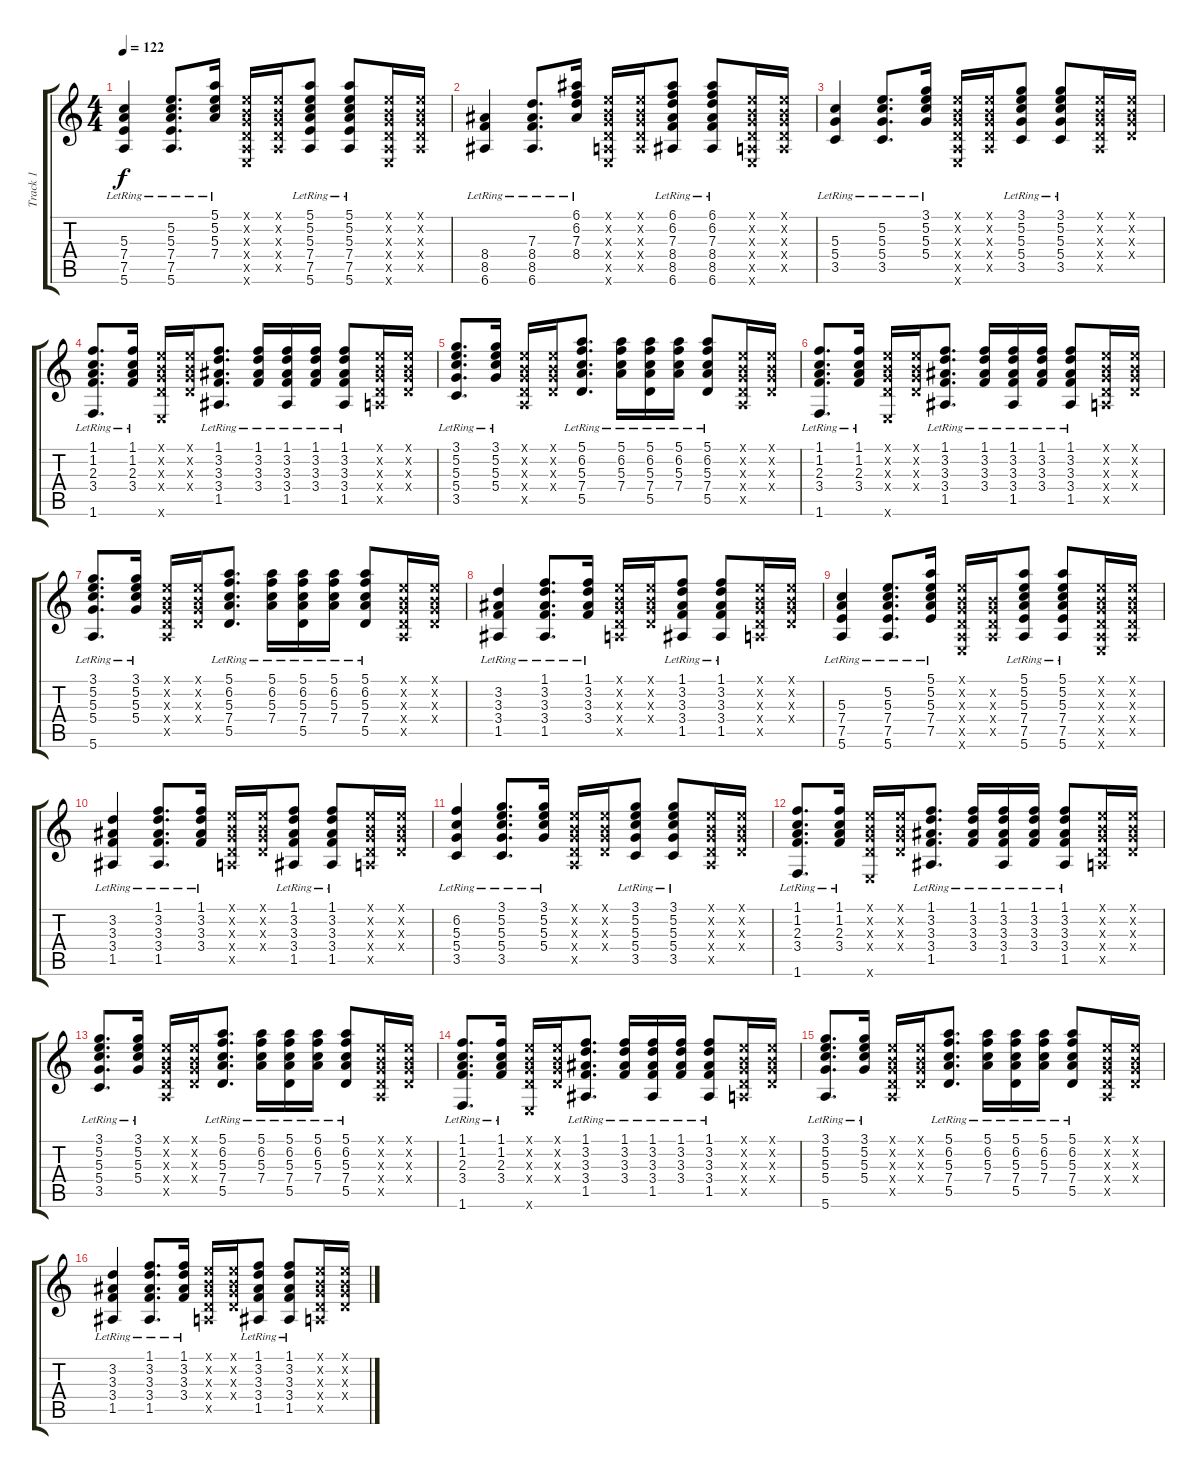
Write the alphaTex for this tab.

\track ("Track 1" "Track 1") {instrument acousticguitarnylon}
\staff {score tabs}
\tuning (E4 B3 G3 D3 A2 E2) {hide}
\ts (4 4)
\tempo 122
\clef g2
\ks c
(5.3{lr} 7.4{lr} 7.5{lr} 5.6{lr}).4{dy f} (5.2{lr} 5.3{lr} 7.4{lr} 7.5{lr} 5.6{lr}).8{d} (5.1{lr} 5.2{lr} 5.3{lr} 7.4{lr}).16 (0.1{x} 0.2{x} 0.3{x} 0.4{x} 0.5{x} 0.6{x}).16 (0.1{x} 0.2{x} 0.3{x} 0.4{x} 0.5{x}).16 (5.1{lr} 5.2{lr} 5.3{lr} 7.4{lr} 7.5{lr} 5.6{lr}).8 (5.1{lr} 5.2{lr} 5.3{lr} 7.4{lr} 7.5{lr} 5.6{lr}).8 (0.1{x} 0.2{x} 0.3{x} 0.4{x} 0.5{x} 0.6{x}).16 (0.1{x} 0.2{x} 0.3{x} 0.4{x} 0.5{x}).16 |
(8.4{lr} 8.5{lr} 6.6{lr}).4 (7.3{lr} 8.4{lr} 8.5{lr} 6.6{lr}).8{d} (6.1{lr} 6.2{lr} 7.3{lr} 8.4{lr}).16 (0.1{x} 0.2{x} 0.3{x} 0.4{x} 0.5{x} 0.6{x}).16 (0.1{x} 0.2{x} 0.3{x} 0.4{x} 0.5{x}).16 (6.1{lr} 6.2{lr} 7.3{lr} 8.4{lr} 8.5{lr} 6.6{lr}).8 (6.1{lr} 6.2{lr} 7.3{lr} 8.4{lr} 8.5{lr} 6.6{lr}).8 (0.1{x} 0.2{x} 0.3{x} 0.4{x} 0.5{x} 0.6{x}).16 (0.1{x} 0.2{x} 0.3{x} 0.4{x} 0.5{x}).16 |
(5.3 5.4{lr} 3.5{lr}).4 (5.2 5.3{lr} 5.4{lr} 3.5{lr}).8{d} (3.1{lr} 5.2{lr} 5.3{lr} 5.4{lr}).16 (0.1{x} 0.2{x} 0.3{x} 0.4{x} 0.5{x} 0.6{x}).16 (0.1{x} 0.2{x} 0.3{x} 0.4{x} 0.5{x}).16 (3.1{lr} 5.2{lr} 5.3{lr} 5.4{lr} 3.5{lr}).8 (3.1{lr} 5.2{lr} 5.3{lr} 5.4{lr} 3.5{lr}).8 (0.1{x} 0.2{x} 0.3{x} 0.4{x} 0.5{x}).16 (0.1{x} 0.2{x} 0.3{x} 0.4{x}).16 |
(1.1{lr} 1.2{lr} 2.3{lr} 3.4{lr} 1.6{lr}).8{d} (1.1{lr} 1.2{lr} 2.3{lr} 3.4{lr}).16 (0.1{x} 0.2{x} 0.3{x} 0.4{x} 0.6{x}).16 (0.1{x} 0.2{x} 0.3{x} 0.4{x}).16 (1.1{lr} 3.2{lr} 3.3{lr} 3.4{lr} 1.5{lr}).8{d} (1.1{lr} 3.2{lr} 3.3{lr} 3.4{lr}).16 (1.1{lr} 3.2{lr} 3.3{lr} 3.4{lr} 1.5{lr}).16 (1.1{lr} 3.2{lr} 3.3{lr} 3.4{lr}).16 (1.1{lr} 3.2{lr} 3.3{lr} 3.4{lr} 1.5{lr}).8 (0.1{x} 0.2{x} 0.3{x} 0.4{x} 0.5{x}).16 (0.1{x} 0.2{x} 0.3{x} 0.4{x}).16 |
(3.1{lr} 5.2{lr} 5.3{lr} 5.4{lr} 3.5).8{d} (3.1{lr} 5.2{lr} 5.3{lr} 5.4{lr}).16 (0.1{x} 0.2{x} 0.3{x} 0.4{x} 0.5{x}).16 (0.1{x} 0.2{x} 0.3{x} 0.4{x}).16 (5.1{lr} 6.2{lr} 5.3{lr} 7.4{lr} 5.5{lr}).8{d} (5.1{lr} 6.2{lr} 5.3{lr} 7.4{lr}).16 (5.1{lr} 6.2{lr} 5.3{lr} 7.4{lr} 5.5{lr}).16 (5.1{lr} 6.2{lr} 5.3{lr} 7.4{lr}).16 (5.1{lr} 6.2{lr} 5.3{lr} 7.4{lr} 5.5{lr}).8 (0.1{x} 0.2{x} 0.3{x} 0.4{x} 0.5{x}).16 (0.1{x} 0.2{x} 0.3{x} 0.4{x}).16 |
(1.1{lr} 1.2{lr} 2.3{lr} 3.4{lr} 1.6{lr}).8{d} (1.1{lr} 1.2{lr} 2.3{lr} 3.4{lr}).16 (0.1{x} 0.2{x} 0.3{x} 0.4{x} 0.6{x}).16 (0.1{x} 0.2{x} 0.3{x} 0.4{x}).16 (1.1{lr} 3.2{lr} 3.3{lr} 3.4{lr} 1.5{lr}).8{d} (1.1{lr} 3.2{lr} 3.3{lr} 3.4{lr}).16 (1.1{lr} 3.2{lr} 3.3{lr} 3.4{lr} 1.5{lr}).16 (1.1{lr} 3.2{lr} 3.3{lr} 3.4{lr}).16 (1.1{lr} 3.2{lr} 3.3{lr} 3.4{lr} 1.5{lr}).8 (0.1{x} 0.2{x} 0.3{x} 0.4{x} 0.5{x}).16 (0.1{x} 0.2{x} 0.3{x} 0.4{x}).16 |
(3.1{lr} 5.2{lr} 5.3{lr} 5.4{lr} 5.6{lr}).8{d} (3.1{lr} 5.2{lr} 5.3{lr} 5.4{lr}).16 (0.1{x} 0.2{x} 0.3{x} 0.4{x} 0.5{x}).16 (0.1{x} 0.2{x} 0.3{x} 0.4{x}).16 (5.1{lr} 6.2{lr} 5.3{lr} 7.4{lr} 5.5{lr}).8{d} (5.1{lr} 6.2{lr} 5.3{lr} 7.4{lr}).16 (5.1{lr} 6.2{lr} 5.3{lr} 7.4{lr} 5.5{lr}).16 (5.1{lr} 6.2{lr} 5.3{lr} 7.4{lr}).16 (5.1{lr} 6.2{lr} 5.3{lr} 7.4{lr} 5.5{lr}).8 (0.1{x} 0.2{x} 0.3{x} 0.4{x} 0.5{x}).16 (0.1{x} 0.2{x} 0.3{x} 0.4{x}).16 |
(3.2{lr} 3.3{lr} 3.4{lr} 1.5{lr}).4 (1.1{lr} 3.2{lr} 3.3{lr} 3.4{lr} 1.5{lr}).8{d} (1.1{lr} 3.2{lr} 3.3{lr} 3.4{lr}).16 (0.1{x} 0.2{x} 0.3{x} 0.4{x} 0.5{x}).16 (0.1{x} 0.2{x} 0.3{x} 0.4{x}).16 (1.1{lr} 3.2{lr} 3.3{lr} 3.4{lr} 1.5{lr}).8 (1.1{lr} 3.2{lr} 3.3{lr} 3.4{lr} 1.5{lr}).8 (0.1{x} 0.2{x} 0.3{x} 0.4{x} 0.5{x}).16 (0.1{x} 0.2{x} 0.3{x} 0.4{x}).16 |
(5.3{lr} 7.4{lr} 7.5{lr} 5.6{lr}).4 (5.2{lr} 5.3{lr} 7.4{lr} 7.5{lr} 5.6{lr}).8{d} (5.1{lr} 5.2{lr} 5.3{lr} 7.4{lr} 7.5{lr}).16 (0.1{x} 0.2{x} 0.3{x} 0.4{x} 0.5{x} 0.6{x}).16 (0.2{x} 0.3{x} 0.4{x} 0.5{x}).16 (5.1 5.2{lr} 5.3{lr} 7.4{lr} 7.5{lr} 5.6{lr}).8 (5.1 5.2{lr} 5.3{lr} 7.4{lr} 7.5{lr} 5.6{lr}).8 (0.1{x} 0.2{x} 0.3{x} 0.4{x} 0.5{x} 0.6{x}).16 (0.1{x} 0.2{x} 0.3{x} 0.4{x} 0.5{x}).16 |
(3.2{lr} 3.3{lr} 3.4{lr} 1.5{lr}).4 (1.1{lr} 3.2{lr} 3.3{lr} 3.4{lr} 1.5{lr}).8{d} (1.1{lr} 3.2{lr} 3.3{lr} 3.4{lr}).16 (0.1{x} 0.2{x} 0.3{x} 0.4{x} 0.5{x}).16 (0.1{x} 0.2{x} 0.3{x} 0.4{x}).16 (1.1{lr} 3.2{lr} 3.3{lr} 3.4{lr} 1.5{lr}).8 (1.1{lr} 3.2{lr} 3.3{lr} 3.4{lr} 1.5{lr}).8 (0.1{x} 0.2{x} 0.3{x} 0.4{x} 0.5{x}).16 (0.1{x} 0.2{x} 0.3{x} 0.4{x}).16 |
(6.2{lr} 5.3{lr} 5.4{lr} 3.5{lr}).4 (3.1{lr} 5.2{lr} 5.3{lr} 5.4{lr} 3.5{lr}).8{d} (3.1{lr} 5.2{lr} 5.3{lr} 5.4{lr}).16 (0.1{x} 0.2{x} 0.3{x} 0.4{x} 0.5{x}).16 (0.1{x} 0.2{x} 0.3{x} 0.4{x}).16 (3.1{lr} 5.2{lr} 5.3{lr} 5.4{lr} 3.5{lr}).8 (3.1{lr} 5.2{lr} 5.3{lr} 5.4{lr} 3.5{lr}).8 (0.1{x} 0.2{x} 0.3{x} 0.4{x} 0.5{x}).16 (0.1{x} 0.2{x} 0.3{x} 0.4{x}).16 |
(1.1{lr} 1.2{lr} 2.3{lr} 3.4{lr} 1.6{lr}).8{d} (1.1{lr} 1.2{lr} 2.3{lr} 3.4{lr}).16 (0.1{x} 0.2{x} 0.3{x} 0.4{x} 0.6{x}).16 (0.1{x} 0.2{x} 0.3{x} 0.4{x}).16 (1.1{lr} 3.2{lr} 3.3{lr} 3.4{lr} 1.5{lr}).8{d} (1.1{lr} 3.2{lr} 3.3{lr} 3.4{lr}).16 (1.1{lr} 3.2{lr} 3.3{lr} 3.4{lr} 1.5{lr}).16 (1.1{lr} 3.2{lr} 3.3{lr} 3.4{lr}).16 (1.1{lr} 3.2{lr} 3.3{lr} 3.4{lr} 1.5{lr}).8 (0.1{x} 0.2{x} 0.3{x} 0.4{x} 0.5{x}).16 (0.1{x} 0.2{x} 0.3{x} 0.4{x}).16 |
(3.1{lr} 5.2{lr} 5.3{lr} 5.4{lr} 3.5).8{d} (3.1{lr} 5.2{lr} 5.3{lr} 5.4{lr}).16 (0.1{x} 0.2{x} 0.3{x} 0.4{x} 0.5{x}).16 (0.1{x} 0.2{x} 0.3{x} 0.4{x}).16 (5.1{lr} 6.2{lr} 5.3{lr} 7.4{lr} 5.5{lr}).8{d} (5.1{lr} 6.2{lr} 5.3{lr} 7.4{lr}).16 (5.1{lr} 6.2{lr} 5.3{lr} 7.4{lr} 5.5{lr}).16 (5.1{lr} 6.2{lr} 5.3{lr} 7.4{lr}).16 (5.1{lr} 6.2{lr} 5.3{lr} 7.4{lr} 5.5{lr}).8 (0.1{x} 0.2{x} 0.3{x} 0.4{x} 0.5{x}).16 (0.1{x} 0.2{x} 0.3{x} 0.4{x}).16 |
(1.1{lr} 1.2{lr} 2.3{lr} 3.4{lr} 1.6{lr}).8{d} (1.1{lr} 1.2{lr} 2.3{lr} 3.4{lr}).16 (0.1{x} 0.2{x} 0.3{x} 0.4{x} 0.6{x}).16 (0.1{x} 0.2{x} 0.3{x} 0.4{x}).16 (1.1{lr} 3.2{lr} 3.3{lr} 3.4{lr} 1.5{lr}).8{d} (1.1{lr} 3.2{lr} 3.3{lr} 3.4{lr}).16 (1.1{lr} 3.2{lr} 3.3{lr} 3.4{lr} 1.5{lr}).16 (1.1{lr} 3.2{lr} 3.3{lr} 3.4{lr}).16 (1.1{lr} 3.2{lr} 3.3{lr} 3.4{lr} 1.5{lr}).8 (0.1{x} 0.2{x} 0.3{x} 0.4{x} 0.5{x}).16 (0.1{x} 0.2{x} 0.3{x} 0.4{x}).16 |
(3.1{lr} 5.2{lr} 5.3{lr} 5.4{lr} 5.6{lr}).8{d} (3.1{lr} 5.2{lr} 5.3{lr} 5.4{lr}).16 (0.1{x} 0.2{x} 0.3{x} 0.4{x} 0.5{x}).16 (0.1{x} 0.2{x} 0.3{x} 0.4{x}).16 (5.1{lr} 6.2{lr} 5.3{lr} 7.4{lr} 5.5{lr}).8{d} (5.1{lr} 6.2{lr} 5.3{lr} 7.4{lr}).16 (5.1{lr} 6.2{lr} 5.3{lr} 7.4{lr} 5.5{lr}).16 (5.1{lr} 6.2{lr} 5.3{lr} 7.4{lr}).16 (5.1{lr} 6.2{lr} 5.3{lr} 7.4{lr} 5.5{lr}).8 (0.1{x} 0.2{x} 0.3{x} 0.4{x} 0.5{x}).16 (0.1{x} 0.2{x} 0.3{x} 0.4{x}).16 |
(3.2{lr} 3.3{lr} 3.4{lr} 1.5{lr}).4 (1.1{lr} 3.2{lr} 3.3{lr} 3.4{lr} 1.5{lr}).8{d} (1.1{lr} 3.2{lr} 3.3{lr} 3.4{lr}).16 (0.1{x} 0.2{x} 0.3{x} 0.4{x} 0.5{x}).16 (0.1{x} 0.2{x} 0.3{x} 0.4{x}).16 (1.1{lr} 3.2{lr} 3.3{lr} 3.4{lr} 1.5{lr}).8 (1.1{lr} 3.2{lr} 3.3{lr} 3.4{lr} 1.5{lr}).8 (0.1{x} 0.2{x} 0.3{x} 0.4{x} 0.5{x}).16 (0.1{x} 0.2{x} 0.3{x} 0.4{x}).16
